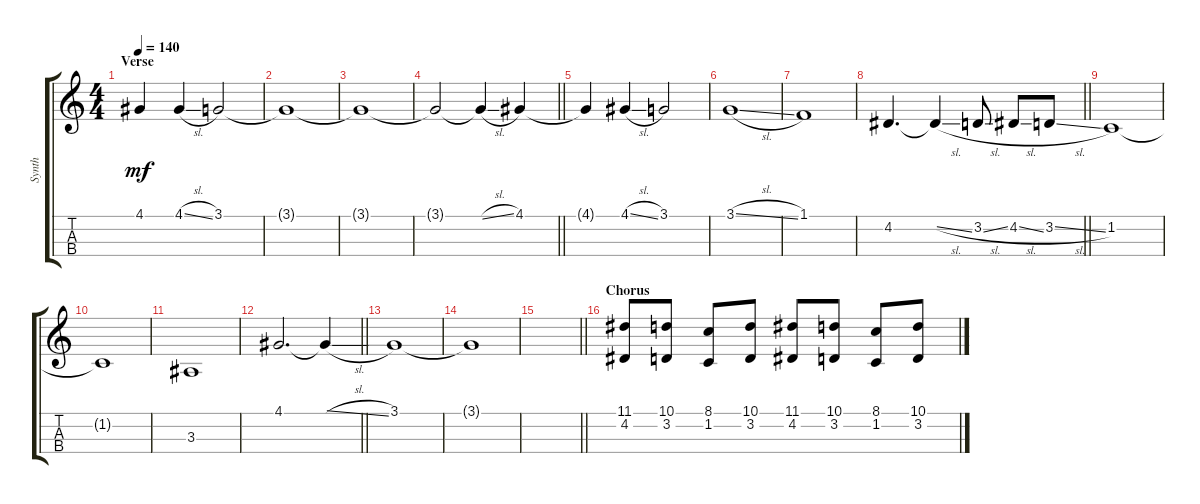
\track ("Synth" "Synth") {instrument tremolostrings}
\staff {score tabs}
\tuning (E4 B3 G3 D3) {hide}
\ts (4 4)
\section ("" "Verse")
\tempo 140
\clef g2
\ks c
4.1{t}.4{dy mf} 4.1{sl}.4 3.1.2 |
3.1{t}.1 |
3.1{t}.1 |
\barLineRight lightlight
3.1{t}.2 3.1{sl t}.4 4.1.4 |
4.1{t}.4 4.1{sl}.4 3.1.2 |
3.1{sl}.1 |
1.1.1 |
\barLineRight lightlight
4.2.4{d} 4.2{sl t}.4 3.2{sl}.8 4.2{sl}.8 3.2{sl}.8 |
1.2.1 |
1.2{t}.1 |
3.3.1 |
\barLineRight lightlight
4.1.2{d} 4.1{sl t}.4 |
3.1.1 |
3.1{t}.1 |
\barLineRight lightlight
|
\section ("" "Chorus")
(11.1 4.2).8 (10.1 3.2).8 (8.1 1.2).8 (10.1 3.2).8 (11.1 4.2).8 (10.1 3.2).8 (8.1 1.2).8 (10.1 3.2).8
